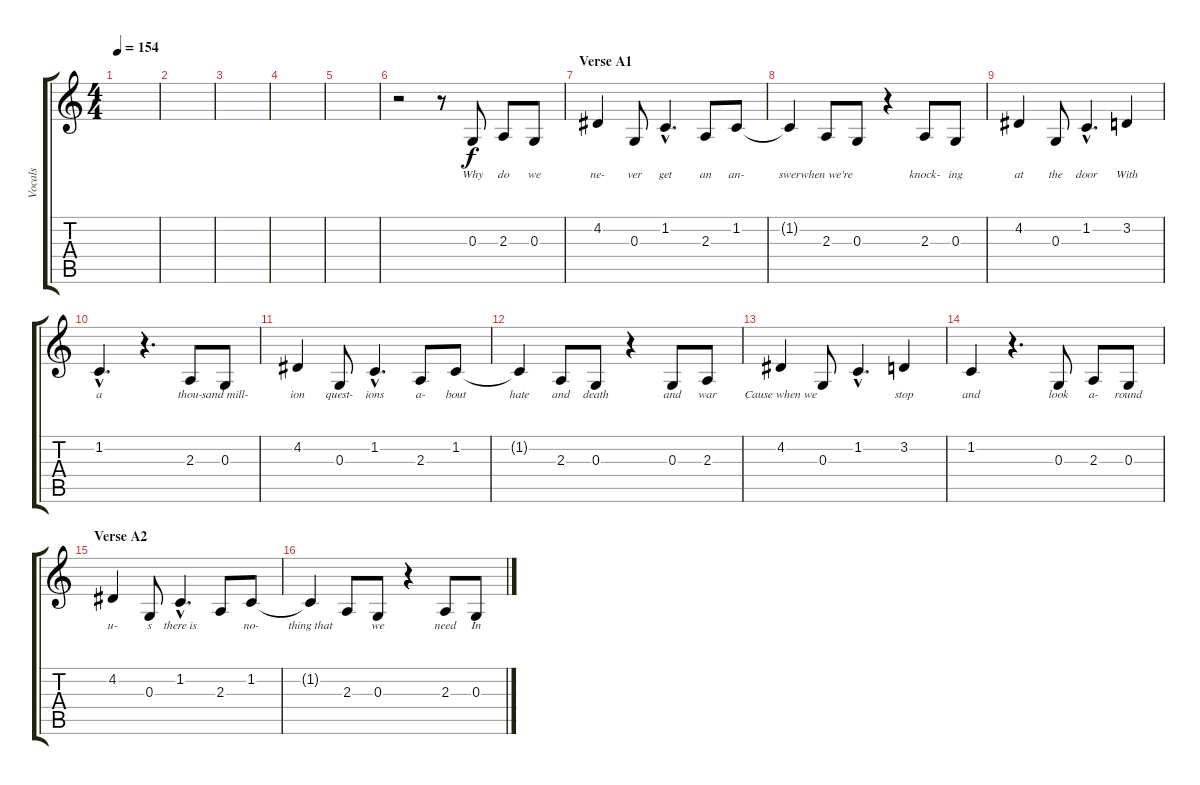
\track ("Vocals" "Vocals") {instrument tenorsax}
\staff {score tabs}
\tuning (E4 B3 G3 D3 A2 E2) {hide}
\ts (4 4)
\tempo 154
\clef g2
\ks c
|
|
|
|
|
r.2 r.8 0.3.8{lyrics (0 "Why") lyrics (1 "") lyrics (2 "") lyrics (3 "") lyrics (4 "")} 2.3.8{lyrics (0 "do") lyrics (1 "") lyrics (2 "") lyrics (3 "") lyrics (4 "")} 0.3.8{lyrics (0 "we") lyrics (1 "") lyrics (2 "") lyrics (3 "") lyrics (4 "")} |
\section ("" "Verse A1")
4.2.4{lyrics (0 "ne-") lyrics (1 "") lyrics (2 "") lyrics (3 "") lyrics (4 "")} 0.3.8{lyrics (0 "ver") lyrics (1 "") lyrics (2 "") lyrics (3 "") lyrics (4 "")} 1.2{hac}.4{d lyrics (0 "get") lyrics (1 "") lyrics (2 "") lyrics (3 "") lyrics (4 "")} 2.3.8{lyrics (0 "an") lyrics (1 "") lyrics (2 "") lyrics (3 "") lyrics (4 "")} 1.2.8{lyrics (0 "an-") lyrics (1 "") lyrics (2 "") lyrics (3 "") lyrics (4 "")} |
1.2{t}.4{lyrics (0 "swer") lyrics (1 "") lyrics (2 "") lyrics (3 "") lyrics (4 "")} 2.3.8{lyrics (0 "when we're") lyrics (1 "") lyrics (2 "") lyrics (3 "") lyrics (4 "")} 0.3.8{lyrics (0 "") lyrics (1 "") lyrics (2 "") lyrics (3 "") lyrics (4 "")} r.4 2.3.8{lyrics (0 "knock-") lyrics (1 "") lyrics (2 "") lyrics (3 "") lyrics (4 "")} 0.3.8{lyrics (0 "ing") lyrics (1 "") lyrics (2 "") lyrics (3 "") lyrics (4 "")} |
4.2.4{lyrics (0 "at") lyrics (1 "") lyrics (2 "") lyrics (3 "") lyrics (4 "")} 0.3.8{lyrics (0 "the") lyrics (1 "") lyrics (2 "") lyrics (3 "") lyrics (4 "")} 1.2{hac}.4{d lyrics (0 "door") lyrics (1 "") lyrics (2 "") lyrics (3 "") lyrics (4 "")} 3.2.4{lyrics (0 "With") lyrics (1 "") lyrics (2 "") lyrics (3 "") lyrics (4 "")} |
1.2{hac}.4{d lyrics (0 "a") lyrics (1 "") lyrics (2 "") lyrics (3 "") lyrics (4 "")} r.4{d} 2.3.8{lyrics (0 "thou-") lyrics (1 "") lyrics (2 "") lyrics (3 "") lyrics (4 "")} 0.3.8{lyrics (0 "sand mill-") lyrics (1 "") lyrics (2 "") lyrics (3 "") lyrics (4 "")} |
4.2.4{lyrics (0 "ion") lyrics (1 "") lyrics (2 "") lyrics (3 "") lyrics (4 "")} 0.3.8{lyrics (0 "quest-") lyrics (1 "") lyrics (2 "") lyrics (3 "") lyrics (4 "")} 1.2{hac}.4{d lyrics (0 "ions") lyrics (1 "") lyrics (2 "") lyrics (3 "") lyrics (4 "")} 2.3.8{lyrics (0 "a-") lyrics (1 "") lyrics (2 "") lyrics (3 "") lyrics (4 "")} 1.2.8{lyrics (0 "bout") lyrics (1 "") lyrics (2 "") lyrics (3 "") lyrics (4 "")} |
1.2{t}.4{lyrics (0 "hate") lyrics (1 "") lyrics (2 "") lyrics (3 "") lyrics (4 "")} 2.3.8{lyrics (0 "and") lyrics (1 "") lyrics (2 "") lyrics (3 "") lyrics (4 "")} 0.3.8{lyrics (0 "death") lyrics (1 "") lyrics (2 "") lyrics (3 "") lyrics (4 "")} r.4 0.3.8{lyrics (0 "and") lyrics (1 "") lyrics (2 "") lyrics (3 "") lyrics (4 "")} 2.3.8{lyrics (0 "war") lyrics (1 "") lyrics (2 "") lyrics (3 "") lyrics (4 "")} |
4.2.4{lyrics (0 "Cause when we") lyrics (1 "") lyrics (2 "") lyrics (3 "") lyrics (4 "")} 0.3.8{lyrics (0 "") lyrics (1 "") lyrics (2 "") lyrics (3 "") lyrics (4 "")} 1.2{hac}.4{d lyrics (0 "") lyrics (1 "") lyrics (2 "") lyrics (3 "") lyrics (4 "")} 3.2.4{lyrics (0 "stop") lyrics (1 "") lyrics (2 "") lyrics (3 "") lyrics (4 "")} |
1.2.4{lyrics (0 "and") lyrics (1 "") lyrics (2 "") lyrics (3 "") lyrics (4 "")} r.4{d} 0.3.8{lyrics (0 "look") lyrics (1 "") lyrics (2 "") lyrics (3 "") lyrics (4 "")} 2.3.8{lyrics (0 "a-") lyrics (1 "") lyrics (2 "") lyrics (3 "") lyrics (4 "")} 0.3.8{lyrics (0 "round") lyrics (1 "") lyrics (2 "") lyrics (3 "") lyrics (4 "")} |
\section ("" "Verse A2")
4.2.4{lyrics (0 "u-") lyrics (1 "") lyrics (2 "") lyrics (3 "") lyrics (4 "")} 0.3.8{lyrics (0 "s") lyrics (1 "") lyrics (2 "") lyrics (3 "") lyrics (4 "")} 1.2{hac}.4{d lyrics (0 "there is") lyrics (1 "") lyrics (2 "") lyrics (3 "") lyrics (4 "")} 2.3.8{lyrics (0 "") lyrics (1 "") lyrics (2 "") lyrics (3 "") lyrics (4 "")} 1.2.8{lyrics (0 "no-") lyrics (1 "") lyrics (2 "") lyrics (3 "") lyrics (4 "")} |
1.2{t}.4{lyrics (0 "thing that") lyrics (1 "") lyrics (2 "") lyrics (3 "") lyrics (4 "")} 2.3.8{lyrics (0 "") lyrics (1 "") lyrics (2 "") lyrics (3 "") lyrics (4 "")} 0.3.8{lyrics (0 "we") lyrics (1 "") lyrics (2 "") lyrics (3 "") lyrics (4 "")} r.4 2.3.8{lyrics (0 "need") lyrics (1 "") lyrics (2 "") lyrics (3 "") lyrics (4 "")} 0.3.8{lyrics (0 "In") lyrics (1 "") lyrics (2 "") lyrics (3 "") lyrics (4 "")}
